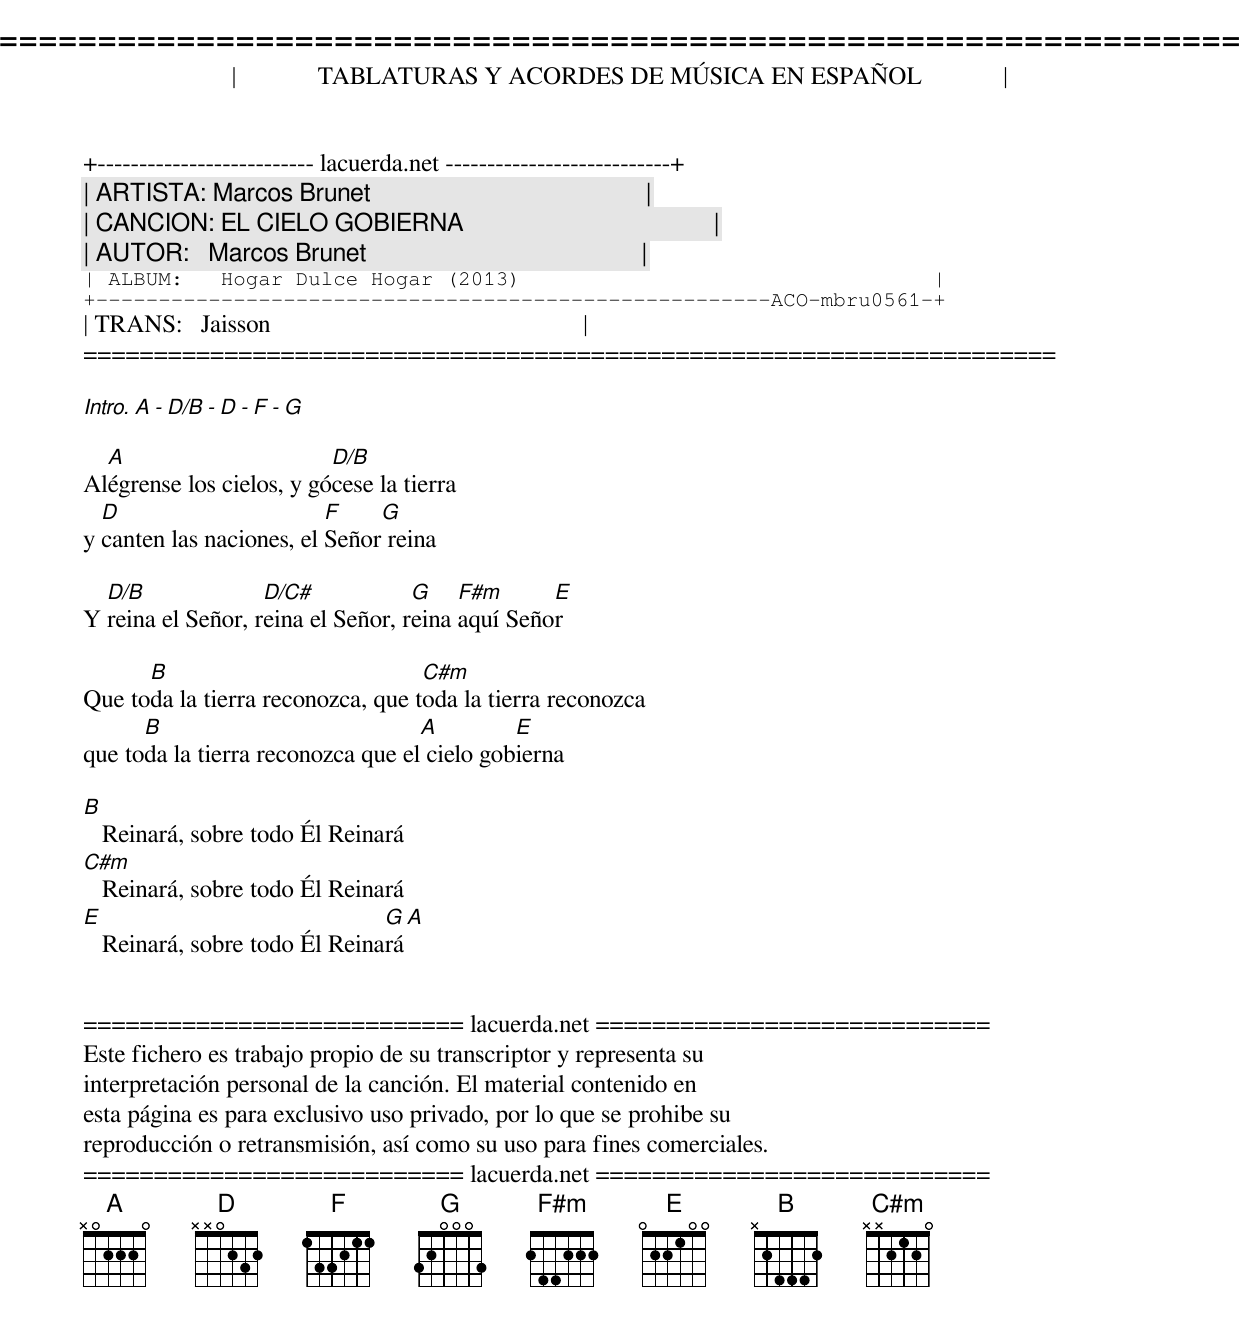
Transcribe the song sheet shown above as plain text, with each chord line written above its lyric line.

=====================================================================
|             TABLATURAS Y ACORDES DE MÚSICA EN ESPAÑOL             |
+-------------------------- lacuerda.net ---------------------------+
| ARTISTA: Marcos Brunet                                            |
| CANCION: EL CIELO GOBIERNA                                        |
| AUTOR:   Marcos Brunet                                            |
| ALBUM:   Hogar Dulce Hogar (2013)                                 |
+------------------------------------------------------ACO-mbru0561-+
| TRANS:   Jaisson                                                  |
=====================================================================

Intro. A - D/B - D - F - G

  A                       D/B
Alégrense los cielos, y gócese la tierra
  D                       F    G
y canten las naciones, el Señor reina

  D/B              D/C#            G    F#m      E
Y reina el Señor, reina el Señor, reina aquí Señor

      B                            C#m
Que toda la tierra reconozca, que toda la tierra reconozca
      B                            A         E
que toda la tierra reconozca que el cielo gobierna

B
   Reinará, sobre todo Él Reinará
C#m
   Reinará, sobre todo Él Reinará
E                              G   A
   Reinará, sobre todo Él Reinará


=========================== lacuerda.net ============================
Este fichero es trabajo propio de su transcriptor y representa su
interpretación personal de la canción. El material contenido en
esta página es para exclusivo uso privado, por lo que se prohibe su
reproducción o retransmisión, así como su uso para fines comerciales.
=========================== lacuerda.net ============================
